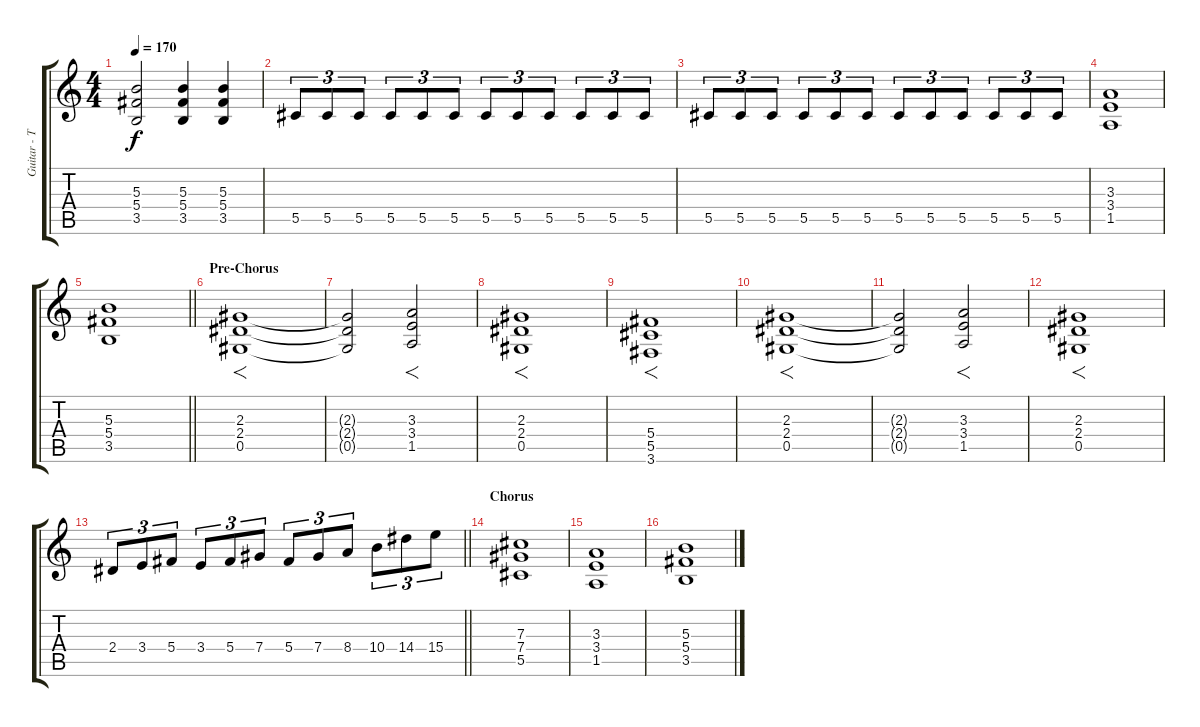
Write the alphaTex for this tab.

\track ("Guitar - Thomas Youngblood" "Guitar - T") {instrument distortionguitar}
\staff {score tabs}
\tuning (Eb4 Bb3 Gb3 Db3 Ab2 Eb2) {hide}
\ts (4 4)
\tempo 170
\clef g2
\ks c
(5.3 5.4 3.5).2{dy f} (5.3 5.4 3.5).4 (5.3 5.4 3.5).4 |
5.5.8{tu (3 2)} 5.5.8{tu (3 2)} 5.5.8{tu (3 2)} 5.5.8{tu (3 2)} 5.5.8{tu (3 2)} 5.5.8{tu (3 2)} 5.5.8{tu (3 2)} 5.5.8{tu (3 2)} 5.5.8{tu (3 2)} 5.5.8{tu (3 2)} 5.5.8{tu (3 2)} 5.5.8{tu (3 2)} |
5.5.8{tu (3 2)} 5.5.8{tu (3 2)} 5.5.8{tu (3 2)} 5.5.8{tu (3 2)} 5.5.8{tu (3 2)} 5.5.8{tu (3 2)} 5.5.8{tu (3 2)} 5.5.8{tu (3 2)} 5.5.8{tu (3 2)} 5.5.8{tu (3 2)} 5.5.8{tu (3 2)} 5.5.8{tu (3 2)} |
(3.3 3.4 1.5).1 |
\barLineRight lightlight
(5.3 5.4 3.5).1 |
\section ("" "Pre-Chorus")
(2.3 2.4 0.5).1{f} |
(2.3{t} 2.4{t} 0.5{t}).2 (3.3 3.4 1.5).2{f} |
(2.3 2.4 0.5).1{f} |
(5.4 5.5 3.6).1{f} |
(2.3 2.4 0.5).1{f} |
(2.3{t} 2.4{t} 0.5{t}).2 (3.3 3.4 1.5).2{f} |
(2.3 2.4 0.5).1{f} |
\barLineRight lightlight
2.4.8{tu (3 2)} 3.4.8{tu (3 2)} 5.4.8{tu (3 2)} 3.4.8{tu (3 2)} 5.4.8{tu (3 2)} 7.4.8{tu (3 2)} 5.4.8{tu (3 2)} 7.4.8{tu (3 2)} 8.4.8{tu (3 2)} 10.4.8{tu (3 2)} 14.4.8{tu (3 2)} 15.4.8{tu (3 2)} |
\section ("" "Chorus")
(7.3 7.4 5.5).1 |
(3.3 3.4 1.5).1 |
(5.3 5.4 3.5).1
